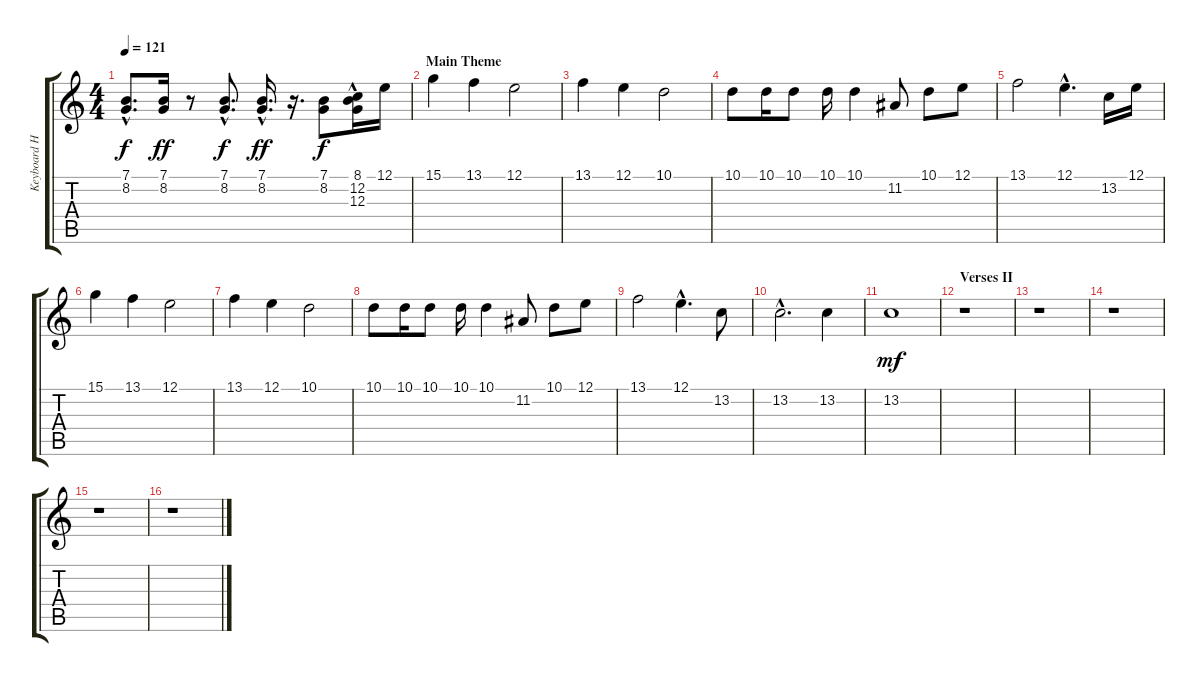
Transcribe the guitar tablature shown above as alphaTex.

\track ("Keyboard Harmony" "Keyboard H") {instrument synthbrass1}
\staff {score tabs}
\tuning (E4 B3 G3 D3 A2 E2) {hide}
\ts (4 4)
\tempo 121
\clef g2
\ks c
(7.1{hac} 8.2{hac}).8{d dy f} (7.1 8.2).16{dy ff} r.8 (7.1{hac} 8.2{hac}).8{d dy f} (7.1{hac} 8.2{hac}).16{d dy ff} r.16{d} (7.1 8.2).8{dy f} (8.1 12.2{hac} 12.3{hac}).16 12.1.16 |
\section ("" "Main Theme")
15.1.4 13.1.4 12.1.2 |
13.1.4 12.1.4 10.1.2 |
10.1.8 10.1.16 10.1.8 10.1.16 10.1.4 11.2.8 10.1.8 12.1.8 |
13.1.2 12.1{hac}.4{d} 13.2.16 12.1.16 |
15.1.4 13.1.4 12.1.2 |
13.1.4 12.1.4 10.1.2 |
10.1.8 10.1.16 10.1.8 10.1.16 10.1.4 11.2.8 10.1.8 12.1.8 |
13.1.2 12.1{hac}.4{d} 13.2.8 |
13.2{hac}.2{d} 13.2.4 |
13.2.1{dy mf} |
\section ("" "Verses II")
r.1 |
r.1 |
r.1 |
r.1 |
r.1
